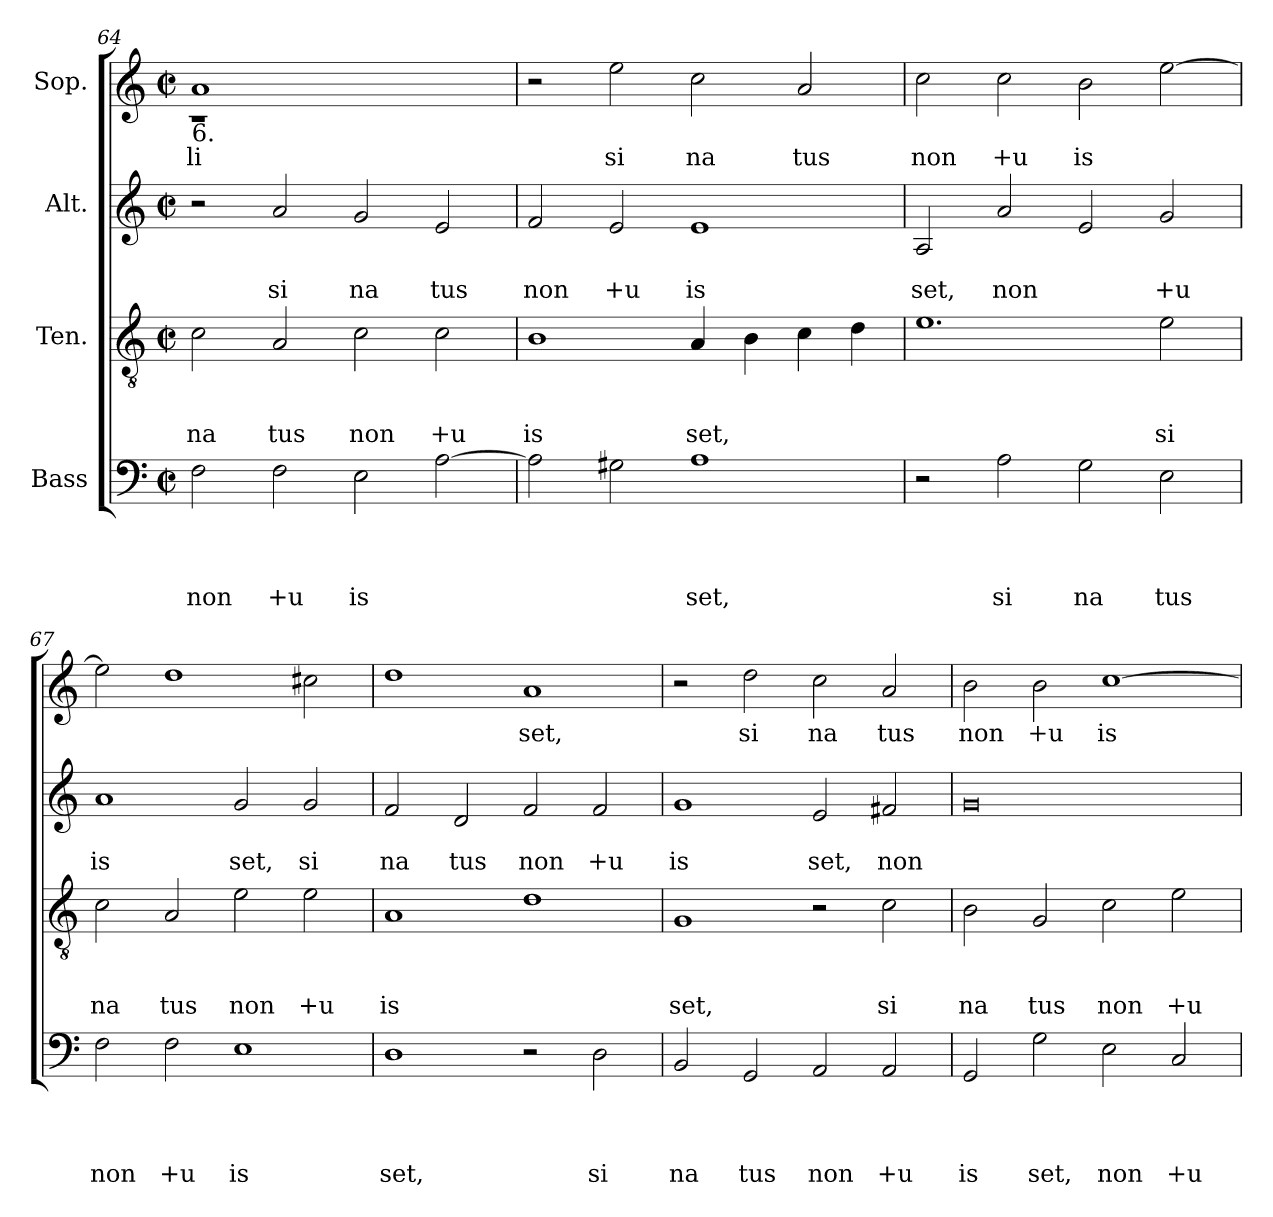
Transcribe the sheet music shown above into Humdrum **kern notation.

**kern	**text	**text	**text	**text	**kern	**text	**text	**text	**kern	**text	**text	**kern	**text
*part4	*part4	*part4	*part4	*part4	*part3	*part3	*part3	*part3	*part2	*part2	*part2	*part1	*part1
*staff4	*staff4	*staff4	*staff4	*staff4	*staff3	*staff3	*staff3	*staff3	*staff2	*staff2	*staff2	*staff1	*staff1
*I"Bass	*	*	*	*	*I"Ten.	*	*	*	*I"Alt.	*	*	*I"Sop.	*
!!LO:LB:g=z
*clefF4	*	*	*	*	*clefGv2	*	*	*	*clefG2	*	*	*clefG2	*
*k[]	*	*	*	*	*k[]	*	*	*	*k[]	*	*	*k[]	*
*C:	*	*	*	*	*C:	*	*	*	*C:	*	*	*C:	*
*M2/2	*	*	*	*	*M2/2	*	*	*	*M2/2	*	*	*M2/2	*
*met(c|)	*	*	*	*	*met(c|)	*	*	*	*met(c|)	*	*	*met(c|)	*
=64	=64	=64	=64	=64	=64	=64	=64	=64	=64	=64	=64	=64	=64
*	*	*	*	*	*	*	*	*	*	*	*	*^	*
!	!	!	!	!	!	!	!	!	!	!	!	!LO:TX:b:t=6.	!	!
!	!	!	!	!LO:LY:b	!	!	!	!LO:LY:b	!	!	!	!	!LO:N:vis=1	!LO:LY:b
2F\	.	.	.	non	2c\	.	.	na	2r	.	.	1a	0rc	li
!	!	!	!	!LO:LY:b	!	!	!	!LO:LY:b	!	!	!LO:LY:b	!	!	!
2F\	.	.	.	+u	2A/	.	.	tus	2a/	.	si	.	.	.
!	!	!	!	!LO:LY:b	!	!	!	!LO:LY:b	!	!	!LO:LY:b	!	!	!
2E\	.	.	.	is	2c\	.	.	non	2g/	.	na	1ryy	.	.
!	!	!	!	!	!	!	!	!LO:LY:b	!	!	!LO:LY:b	!	!	!
[>2A\	.	.	.	.	2c\	.	.	+u	2e/	.	tus	.	.	.
*	*	*	*	*	*	*	*	*	*	*	*	*v	*v	*
=65	=65	=65	=65	=65	=65	=65	=65	=65	=65	=65	=65	=65	=65
!	!	!	!	!	!	!	!	!LO:LY:b	!	!	!LO:LY:b	!	!
2A\]	.	.	.	.	1B	.	.	is	2f/	.	non	2r	.
!	!	!	!	!	!	!	!	!	!	!	!LO:LY:b	!	!LO:LY:b
2G#X\	.	.	.	.	.	.	.	.	2e/	.	+u	2ee\	si
!	!	!	!	!LO:LY:b	!	!	!	!LO:LY:b	!	!	!LO:LY:b	!	!LO:LY:b
1A	.	.	.	set,	4A/	.	.	set,	1e	.	is	2cc\	na
.	.	.	.	.	4B\	.	.	.	.	.	.	.	.
!	!	!	!	!	!	!	!	!	!	!	!	!	!LO:LY:b
.	.	.	.	.	4c\	.	.	.	.	.	.	2a/	tus
.	.	.	.	.	4d\	.	.	.	.	.	.	.	.
=66	=66	=66	=66	=66	=66	=66	=66	=66	=66	=66	=66	=66	=66
!	!	!	!	!	!	!	!	!	!	!	!LO:LY:b	!	!LO:LY:b
2r	.	.	.	.	1.e	.	.	.	2A/	.	set,	2cc\	non
!	!	!	!	!LO:LY:b	!	!	!	!	!	!	!LO:LY:b	!	!LO:LY:b
2A\	.	.	.	si	.	.	.	.	2a/	.	non	2cc\	+u
!	!	!	!	!LO:LY:b	!	!	!	!	!	!	!	!	!LO:LY:b
2G\	.	.	.	na	.	.	.	.	2e/	.	.	2b\	is
!	!	!	!	!LO:LY:b	!	!	!	!LO:LY:b	!	!	!LO:LY:b	!	!
2E\	.	.	.	tus	2e\	.	.	si	2g/	.	+u	[>2ee\	.
=67	=67	=67	=67	=67	=67	=67	=67	=67	=67	=67	=67	=67	=67
!	!	!	!	!LO:LY:b	!	!	!	!LO:LY:b	!	!	!LO:LY:b	!	!
2F\	.	.	.	non	2c\	.	.	na	1a	.	is	2ee\]	.
!	!	!	!	!LO:LY:b	!	!	!	!LO:LY:b	!	!	!	!	!
2F\	.	.	.	+u	2A/	.	.	tus	.	.	.	1dd	.
!	!	!	!	!LO:LY:b	!	!	!	!LO:LY:b	!	!	!LO:LY:b	!	!
1E	.	.	.	is	2e\	.	.	non	2g/	.	set,	.	.
!	!	!	!	!	!	!	!	!LO:LY:b	!	!	!LO:LY:b	!	!
.	.	.	.	.	2e\	.	.	+u	2g/	.	si	2cc#X\	.
=68	=68	=68	=68	=68	=68	=68	=68	=68	=68	=68	=68	=68	=68
!	!	!	!	!LO:LY:b	!	!	!	!LO:LY:b	!	!	!LO:LY:b	!	!
1D	.	.	.	set,	1A	.	.	is	2f/	.	na	1dd	.
!	!	!	!	!	!	!	!	!	!	!	!LO:LY:b	!	!
.	.	.	.	.	.	.	.	.	2d/	.	tus	.	.
!	!	!	!	!	!	!	!	!	!	!	!LO:LY:b	!	!LO:LY:b
2r	.	.	.	.	1d	.	.	.	2f/	.	non	1a	set,
!	!	!	!	!LO:LY:b	!	!	!	!	!	!	!LO:LY:b	!	!
2D\	.	.	.	si	.	.	.	.	2f/	.	+u	.	.
=69	=69	=69	=69	=69	=69	=69	=69	=69	=69	=69	=69	=69	=69
!	!	!	!	!LO:LY:b	!	!	!	!LO:LY:b	!	!	!LO:LY:b	!	!
2BB/	.	.	.	na	1G	.	.	set,	1g	.	is	2r	.
!	!	!	!	!LO:LY:b	!	!	!	!	!	!	!	!	!LO:LY:b
2GG/	.	.	.	tus	.	.	.	.	.	.	.	2dd\	si
!	!	!	!	!LO:LY:b	!	!	!	!	!	!	!LO:LY:b	!	!LO:LY:b
2AA/	.	.	.	non	2r	.	.	.	2e/	.	set,	2cc\	na
!	!	!	!	!LO:LY:b	!	!	!	!LO:LY:b	!	!	!LO:LY:b	!	!LO:LY:b
2AA/	.	.	.	+u	2c\	.	.	si	2f#X/	.	non	2a/	tus
=70	=70	=70	=70	=70	=70	=70	=70	=70	=70	=70	=70	=70	=70
!	!	!	!	!LO:LY:b	!	!	!	!LO:LY:b	!	!	!	!	!LO:LY:b
2GG/	.	.	.	is	2B\	.	.	na	0g	.	.	2b\	non
!	!	!	!	!LO:LY:b	!	!	!	!LO:LY:b	!	!	!	!	!LO:LY:b
2G\	.	.	.	set,	2G/	.	.	tus	.	.	.	2b\	+u
!	!	!	!	!LO:LY:b	!	!	!	!LO:LY:b	!	!	!	!	!LO:LY:b
2E\	.	.	.	non	2c\	.	.	non	.	.	.	[<1cc	is
!	!	!	!	!LO:LY:b	!	!	!	!LO:LY:b	!	!	!	!	!
2C/	.	.	.	+u	2e\	.	.	+u	.	.	.	.	.
=	=	=	=	=	=	=	=	=	=	=	=	=	=
*-	*-	*-	*-	*-	*-	*-	*-	*-	*-	*-	*-	*-	*-
